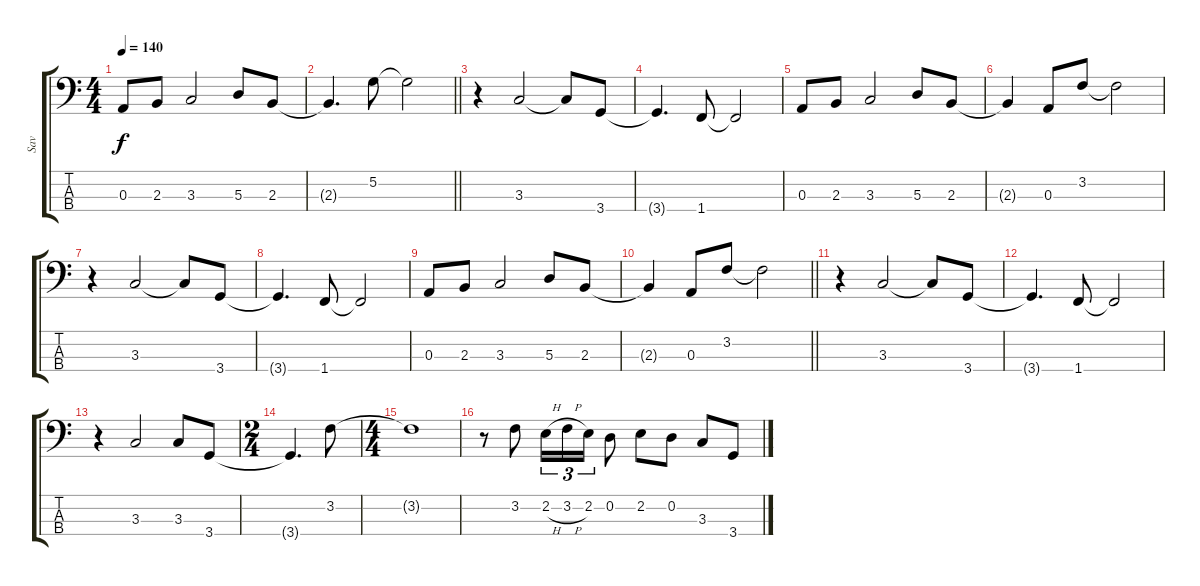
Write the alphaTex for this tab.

\track ("Sav" "Sav") {instrument electricbasspick}
\staff {score tabs}
\tuning (G2 D2 A1 E1) {hide}
\ts (4 4)
\tempo 140
\clef f4
\ks c
0.3.8{dy f} 2.3.8 3.3.2 5.3.8 2.3.8 |
\barLineRight lightlight
2.3{t}.4{d} 5.2.8 5.2{t}.2 |
r.4 3.3.2 3.3{t}.8 3.4.8 |
3.4{t}.4{d} 1.4.8 1.4{t}.2 |
0.3.8 2.3.8 3.3.2 5.3.8 2.3.8 |
2.3{t}.4 0.3.8 3.2.8 3.2{t}.2 |
r.4 3.3.2 3.3{t}.8 3.4.8 |
3.4{t}.4{d} 1.4.8 1.4{t}.2 |
0.3.8 2.3.8 3.3.2 5.3.8 2.3.8 |
\barLineRight lightlight
2.3{t}.4 0.3.8 3.2.8 3.2{t}.2 |
r.4 3.3.2 3.3{t}.8 3.4.8 |
3.4{t}.4{d} 1.4.8 1.4{t}.2 |
r.4 3.3.2 3.3.8 3.4.8 |
\ts (2 4)
3.4{t}.4{d} 3.2.8 |
\ts (4 4)
3.2{t}.1 |
r.8 3.2.8 2.2{h}.16{tu (3 2)} 3.2{h}.16{tu (3 2)} 2.2.16{tu (3 2)} 0.2.8 2.2.8 0.2.8 3.3.8 3.4.8
